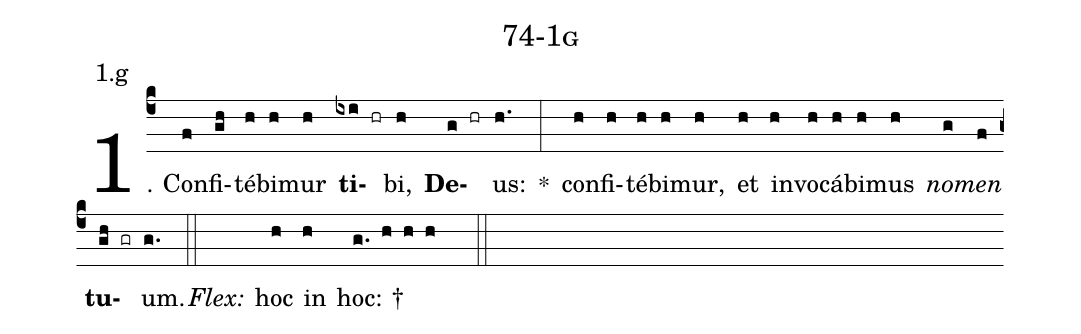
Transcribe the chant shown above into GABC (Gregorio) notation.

name: 74-1g;
annotation: 1.g;
%%
(c4)1. Con(f)fi(gh)té(h)bi(h)mur(h) <b>ti</b>(ixi hr)bi,(h) <b>De</b>(g hr)us:(h.) *(:) con(h)fi(h)té(h)bi(h)mur,(h) et(h) in(h)vo(h)cá(h)bi(h)mus(h) <i>no</i>(g)<i>men</i>(f) <b>tu</b>(gh gr)um.(g.) (::)
<i>Flex:</i>()  hoc(h) in(h) hoc: †(g. h h h  ::)
